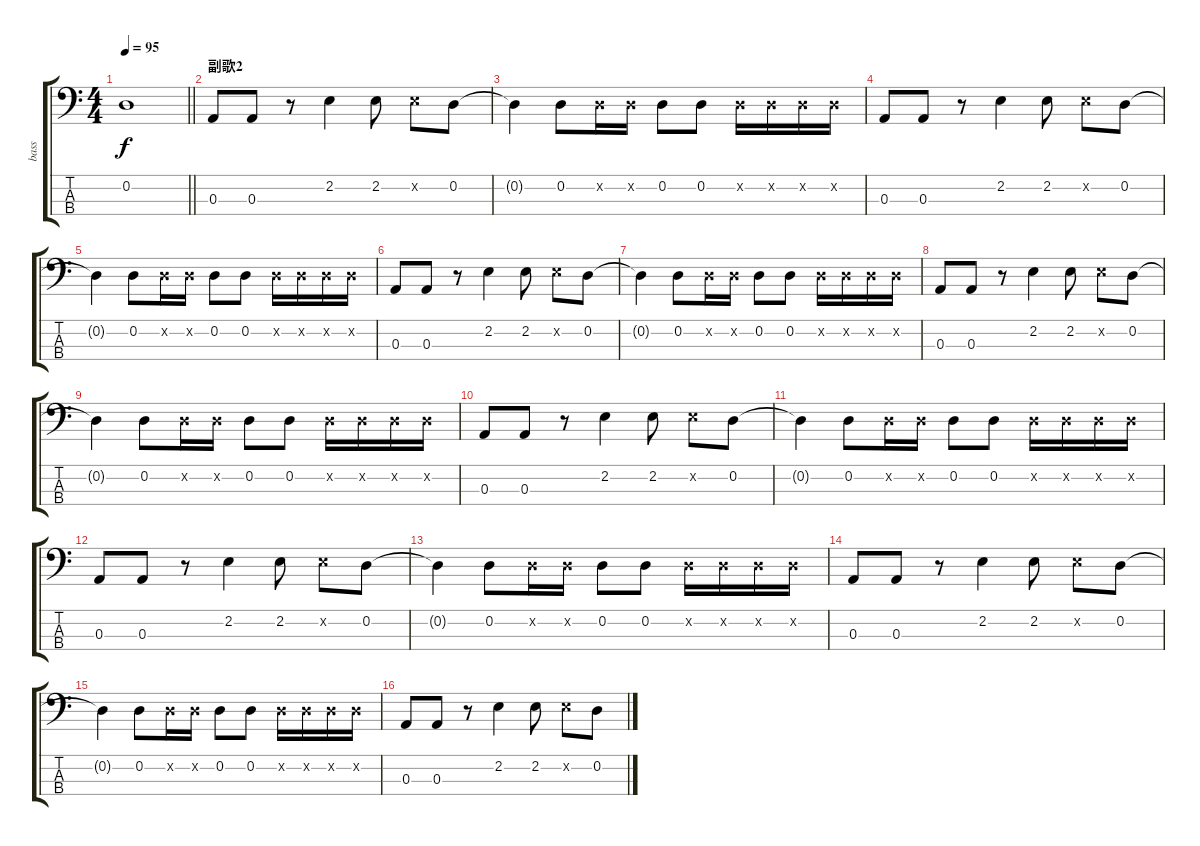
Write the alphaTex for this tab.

\track ("bass" "bass") {instrument electricbassfinger}
\staff {score tabs}
\tuning (G2 D2 A1 E1) {hide}
\ts (4 4)
\tempo 95
\clef f4
\barLineRight lightlight
\ks c
0.2.1{dy f} |
\section ("" "副歌2")
0.3.8 0.3.8 r.8 2.2.4 2.2.8 2.2{x}.8 0.2.8 |
0.2{t}.4 0.2.8 0.2{x}.16 0.2{x}.16 0.2.8 0.2.8 0.2{x}.16 0.2{x}.16 0.2{x}.16 0.2{x}.16 |
0.3.8 0.3.8 r.8 2.2.4 2.2.8 2.2{x}.8 0.2.8 |
0.2{t}.4 0.2.8 0.2{x}.16 0.2{x}.16 0.2.8 0.2.8 0.2{x}.16 0.2{x}.16 0.2{x}.16 0.2{x}.16 |
0.3.8 0.3.8 r.8 2.2.4 2.2.8 2.2{x}.8 0.2.8 |
0.2{t}.4 0.2.8 0.2{x}.16 0.2{x}.16 0.2.8 0.2.8 0.2{x}.16 0.2{x}.16 0.2{x}.16 0.2{x}.16 |
0.3.8 0.3.8 r.8 2.2.4 2.2.8 2.2{x}.8 0.2.8 |
0.2{t}.4 0.2.8 0.2{x}.16 0.2{x}.16 0.2.8 0.2.8 0.2{x}.16 0.2{x}.16 0.2{x}.16 0.2{x}.16 |
0.3.8 0.3.8 r.8 2.2.4 2.2.8 2.2{x}.8 0.2.8 |
0.2{t}.4 0.2.8 0.2{x}.16 0.2{x}.16 0.2.8 0.2.8 0.2{x}.16 0.2{x}.16 0.2{x}.16 0.2{x}.16 |
0.3.8 0.3.8 r.8 2.2.4 2.2.8 2.2{x}.8 0.2.8 |
0.2{t}.4 0.2.8 0.2{x}.16 0.2{x}.16 0.2.8 0.2.8 0.2{x}.16 0.2{x}.16 0.2{x}.16 0.2{x}.16 |
0.3.8 0.3.8 r.8 2.2.4 2.2.8 2.2{x}.8 0.2.8 |
0.2{t}.4 0.2.8 0.2{x}.16 0.2{x}.16 0.2.8 0.2.8 0.2{x}.16 0.2{x}.16 0.2{x}.16 0.2{x}.16 |
0.3.8 0.3.8 r.8 2.2.4 2.2.8 2.2{x}.8 0.2.8
